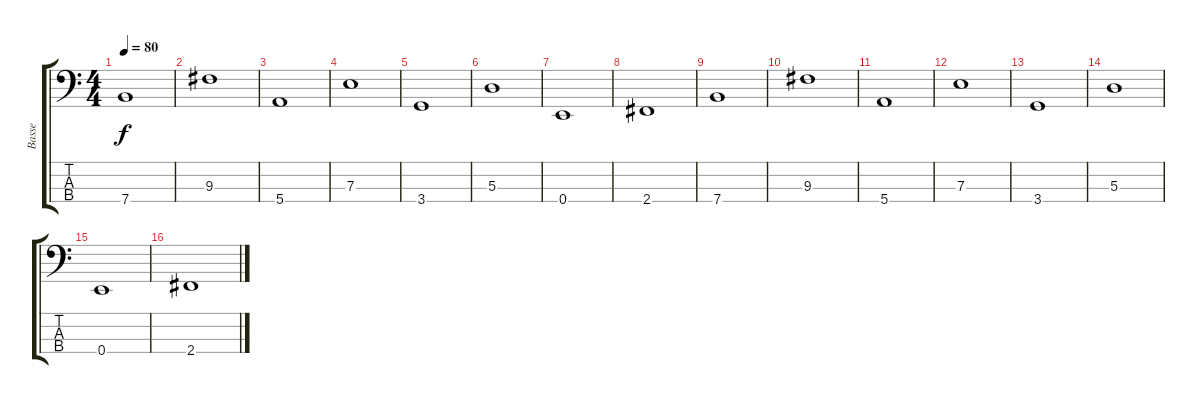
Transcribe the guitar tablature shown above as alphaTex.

\track ("Basse" "Basse") {instrument slapbass1}
\staff {score tabs}
\tuning (G2 D2 A1 E1) {hide}
\ts (4 4)
\tempo 80
\clef f4
\ks c
7.4.1{dy f instrument slapbass1} |
9.3.1 |
5.4.1 |
7.3.1 |
3.4.1 |
5.3.1 |
0.4.1 |
2.4.1 |
7.4.1 |
9.3.1 |
5.4.1 |
7.3.1 |
3.4.1 |
5.3.1 |
0.4.1 |
2.4.1
